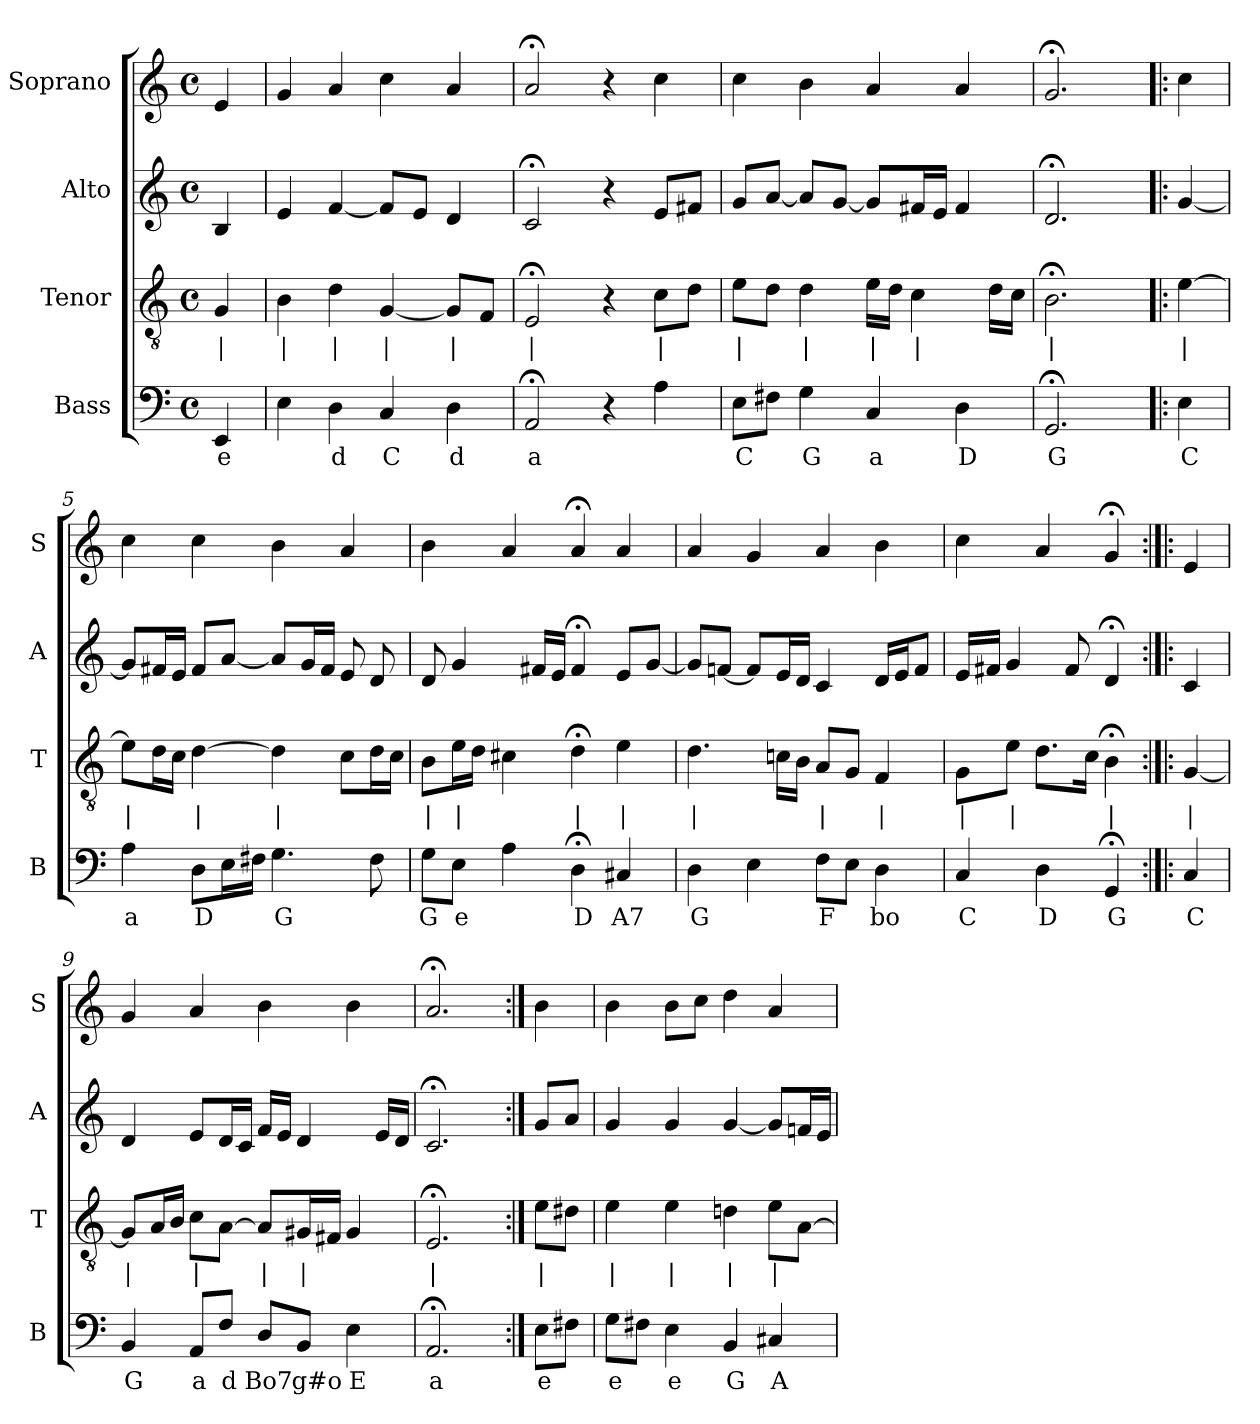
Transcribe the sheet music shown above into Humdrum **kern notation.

**kern	**text	**kern	**text	**kern	**kern
*part4	*part4	*part3	*part3	*part2	*part1
*staff4	*staff4	*staff3	*staff3	*staff2	*staff1
*I"Bass	*	*I"Tenor	*	*I"Alto	*I"Soprano
*I'B	*	*I'T	*	*I'A	*I'S
*clefF4	*	*clefGv2	*	*clefG2	*clefG2
*k[]	*	*k[]	*	*k[]	*k[]
*E:phr	*	*E:phr	*	*E:phr	*E:phr
*M4/4	*	*M4/4	*	*M4/4	*M4/4
*met(c)	*	*met(c)	*	*met(c)	*met(c)
*MM100	*	*MM100	*	*MM100	*MM100
=	=	=	=	=	=
4EE	e	4G	|	4B	4e
=1	=1	=1	=1	=1	=1
4E	.	4B	|	4e	4g
4D	d	4d	|	[4f	4a
4C	C	[4G	|	8fL]	4cc
.	.	.	.	8eJ	.
4D	d	8GL]	|	4d	4a
.	.	8FJ	.	.	.
=2	=2	=2	=2	=2	=2
2AA;<	a	2E;<	|	2c;<	2a;<
4r	.	4r	.	4r	4r
4A	.	8cL	|	8eL	4cc
.	.	8dJ	.	8f#XJ	.
=3	=3	=3	=3	=3	=3
8EL	C	8eL	|	8gL	4cc
8F#XJ	.	8dJ	.	[8aJ	.
4G	G	4d	|	8aL]	4b
.	.	.	.	[8gJ	.
4C	a	16eLL	|	8gL]	4a
.	.	16dJJ	.	.	.
.	.	4c	|	16f#XL	.
.	.	.	.	16eJJ	.
4D	D	.	.	4f#	4a
.	.	16dLL	.	.	.
.	.	16cJJ	.	.	.
=4	=4	=4	=4	=4	=4
2.GG;<	G	2.B;<	|	2.d;<	2.g;<
=!|:	=!|:	=!|:	=!|:	=!|:	=!|:
4E	C	[4e	|	[4g	4cc
=5	=5	=5	=5	=5	=5
4A	a	8eL]	|	8gL]	4cc
.	.	16dL	.	16f#XL	.
.	.	16cJJ	.	16eJJ	.
8DL	D	[4d	|	8f#L	4cc
16EL	.	.	.	[8aJ	.
16F#XJJ	.	.	.	.	.
4.G	G	4d]	|	8aL]	4b
.	.	.	.	16gL	.
.	.	.	.	16f#JJ	.
.	.	8cL	.	8e	4a
8F#	.	16dL	.	8d	.
.	.	16cJJ	.	.	.
=6	=6	=6	=6	=6	=6
8GL	G	8BL	|	8d	4b
8EJ	e	16eL	|	4g	.
.	.	16dJJ	.	.	.
4A	.	4c#X	.	.	4a
.	.	.	.	16f#XLL	.
.	.	.	.	16eJJ	.
4D;<	D	4d;<	|	4f#;<	4a;<
4C#X	A7	4e	|	8eL	4a
.	.	.	.	[8gJ	.
=7	=7	=7	=7	=7	=7
4D	G	4.d	|	8gL]	4a
.	.	.	.	[8fnJ	.
4E	.	.	.	8fL]	4g
.	.	16cnLL	.	16eL	.
.	.	16BJJ	.	16dJJ	.
8FL	F	8AL	|	4c	4a
8EJ	.	8GJ	.	.	.
4D	bo	4F	|	16dLL	4b
.	.	.	.	16eJ	.
.	.	.	.	8fJ	.
=8	=8	=8	=8	=8	=8
4C	C	8GL	|	16eLL	4cc
.	.	.	.	16f#XJJ	.
.	.	8eJ	|	4g	.
4D	D	8.dL	.	.	4a
.	.	.	.	8f#	.
.	.	16cJk	.	.	.
4GG;<	G	4B;<	|	4d;<	4g;<
=:|!|:	=:|!|:	=:|!|:	=:|!|:	=:|!|:	=:|!|:
4C	C	[4G	|	4c	4e
=9	=9	=9	=9	=9	=9
4BB	G	8GL]	|	4d	4g
.	.	16AL	.	.	.
.	.	16BJJ	.	.	.
8AAL	a	8cL	|	8eL	4a
8FJ	d	[8AJ	.	16dL	.
.	.	.	.	16cJJ	.
8DL	Bo7	8AL]	|	16fLL	4b
.	.	.	.	16eJJ	.
8BBJ	g#o	16G#XL	|	4d	.
.	.	16F#XJJ	.	.	.
4E	E	4G#	.	.	4b
.	.	.	.	16eLL	.
.	.	.	.	16dJJ	.
=10	=10	=10	=10	=10	=10
2.AA;<	a	2.E;<	|	2.c;<	2.a;<
=:|!	=:|!	=:|!	=:|!	=:|!	=:|!
8EL	e	8eL	|	8gL	4b
8F#XJ	.	8d#XJ	.	8aJ	.
=11	=11	=11	=11	=11	=11
8GL	e	4e	|	4g	4b
8F#XJ	.	.	.	.	.
4E	e	4e	|	4g	8bL
.	.	.	.	.	8ccJ
4BB	G	4dn	|	[4g	4dd
4C#X	A	8eL	|	8gL]	4a
.	.	[8AJ	.	16fnL	.
.	.	.	.	16eJJ	.
=	=	=	=	=	=
*-	*-	*-	*-	*-	*-
